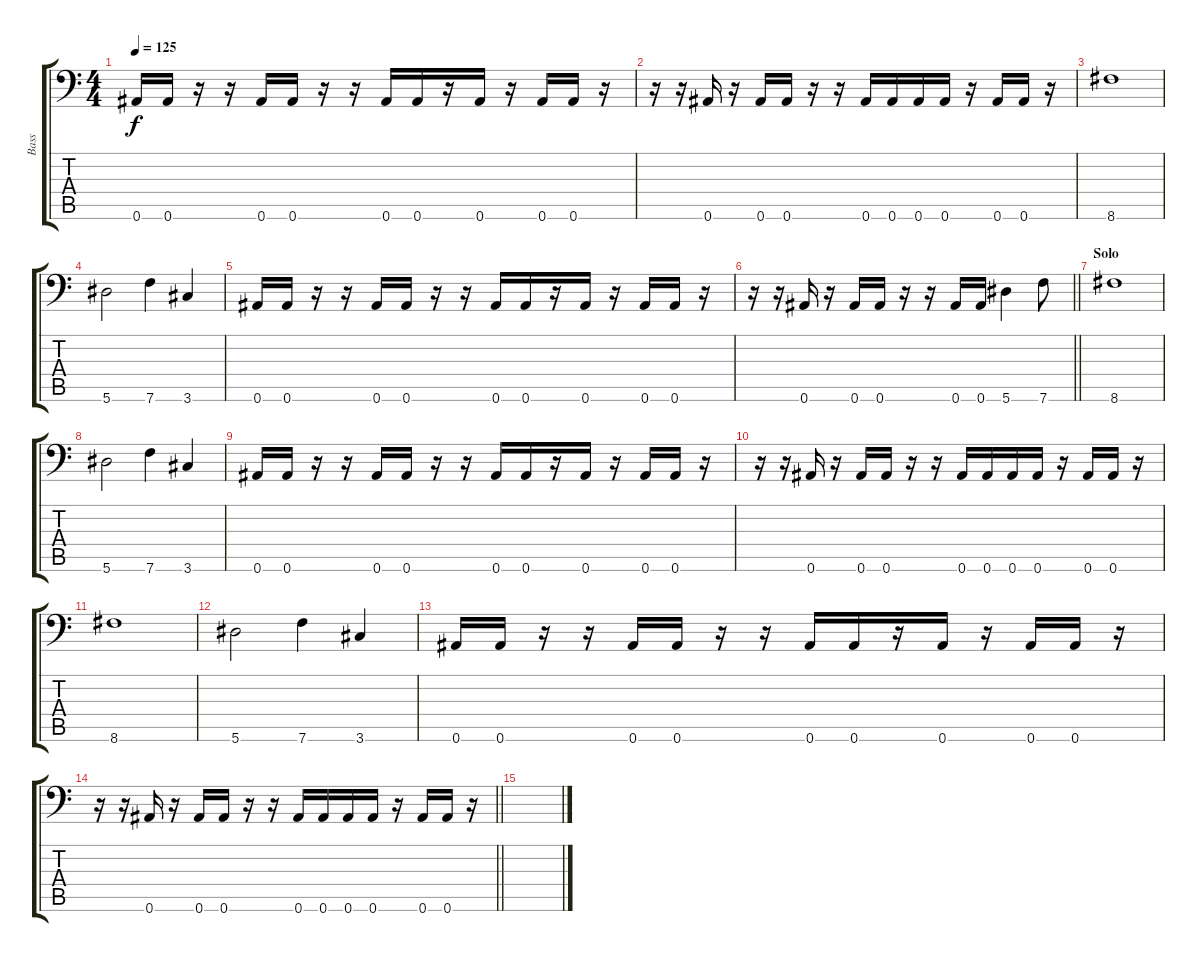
\track ("Bass" "Bass") {instrument electricbassfinger}
\staff {score tabs}
\tuning (C4 G3 Eb3 Bb2 F2 Bb1) {hide}
\ts (4 4)
\tempo 125
\clef f4
\ks c
0.6.16{dy f} 0.6.16 r.16 r.16 0.6.16 0.6.16 r.16 r.16 0.6.16 0.6.16 r.16 0.6.16 r.16 0.6.16 0.6.16 r.16 |
r.16 r.16 0.6.16 r.16 0.6.16 0.6.16 r.16 r.16 0.6.16 0.6.16 0.6.16 0.6.16 r.16 0.6.16 0.6.16 r.16 |
8.6.1 |
5.6.2 7.6.4 3.6.4 |
0.6.16 0.6.16 r.16 r.16 0.6.16 0.6.16 r.16 r.16 0.6.16 0.6.16 r.16 0.6.16 r.16 0.6.16 0.6.16 r.16 |
\barLineRight lightlight
r.16 r.16 0.6.16 r.16 0.6.16 0.6.16 r.16 r.16 0.6.16 0.6.16 5.6.4 7.6.8 |
\section ("" "Solo")
8.6.1 |
5.6.2 7.6.4 3.6.4 |
0.6.16 0.6.16 r.16 r.16 0.6.16 0.6.16 r.16 r.16 0.6.16 0.6.16 r.16 0.6.16 r.16 0.6.16 0.6.16 r.16 |
r.16 r.16 0.6.16 r.16 0.6.16 0.6.16 r.16 r.16 0.6.16 0.6.16 0.6.16 0.6.16 r.16 0.6.16 0.6.16 r.16 |
8.6.1 |
5.6.2 7.6.4 3.6.4 |
0.6.16 0.6.16 r.16 r.16 0.6.16 0.6.16 r.16 r.16 0.6.16 0.6.16 r.16 0.6.16 r.16 0.6.16 0.6.16 r.16 |
\barLineRight lightlight
r.16 r.16 0.6.16 r.16 0.6.16 0.6.16 r.16 r.16 0.6.16 0.6.16 0.6.16 0.6.16 r.16 0.6.16 0.6.16 r.16 |
\section ("" "")
